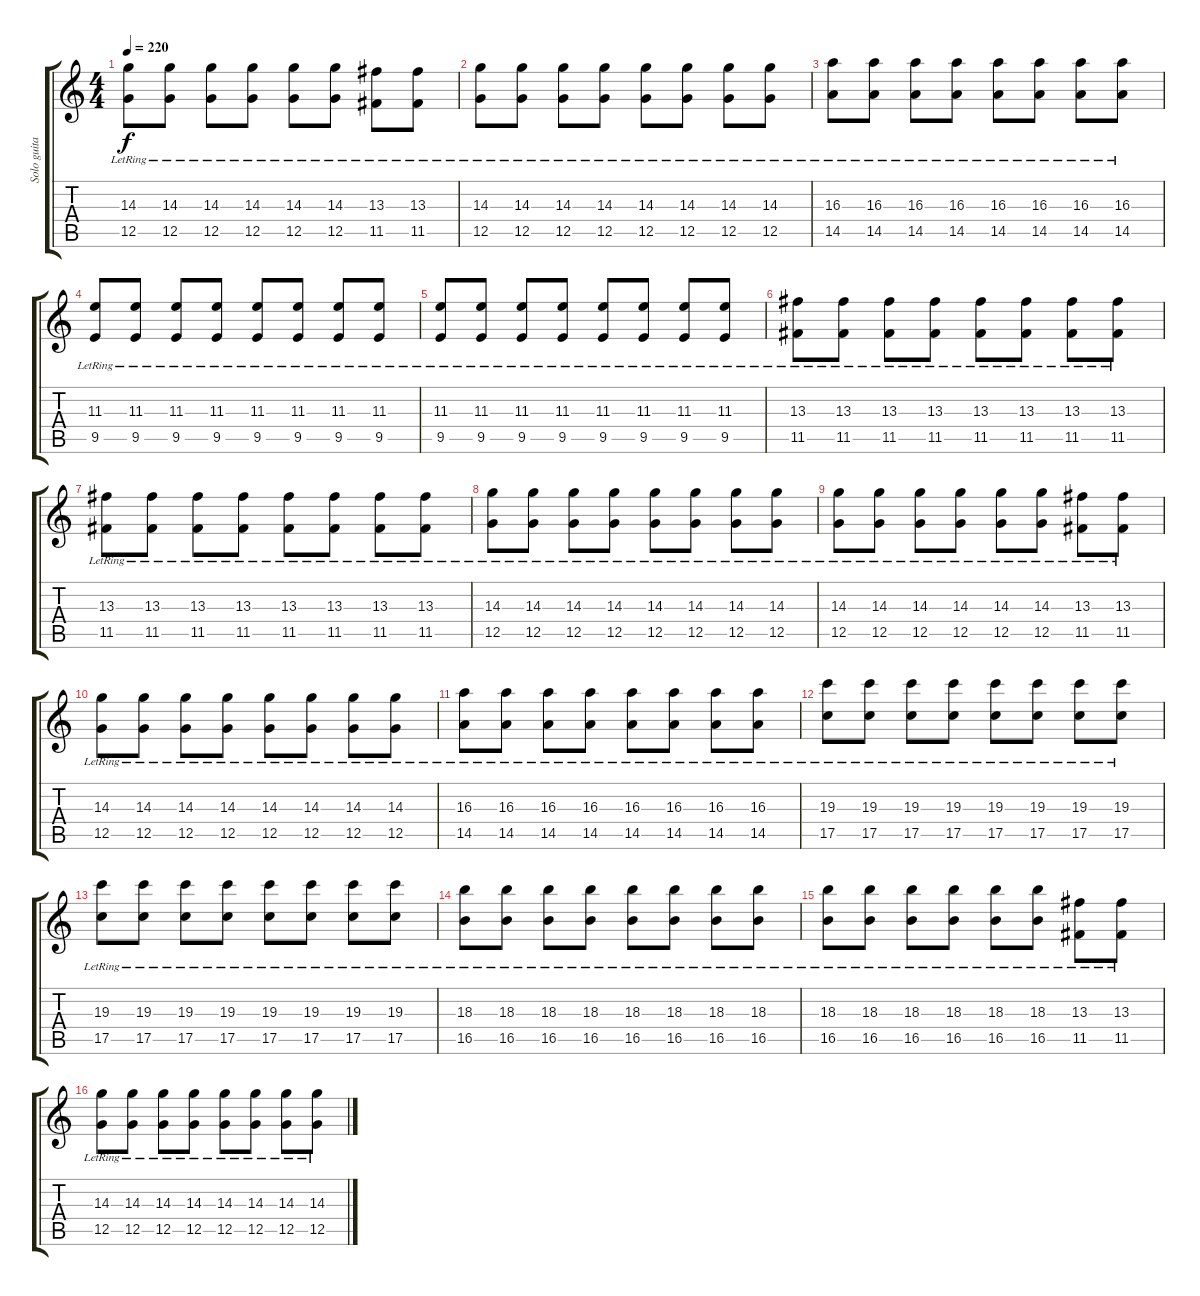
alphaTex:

\track ("Solo guitar" "Solo guita") {instrument distortionguitar}
\staff {score tabs}
\tuning (D4 A3 F3 C3 G2 C2) {hide}
\ts (4 4)
\tempo 220
\clef g2
\ks c
(14.3{lr} 12.5{lr}).8{dy f} (14.3{lr} 12.5{lr}).8 (14.3{lr} 12.5{lr}).8 (14.3{lr} 12.5{lr}).8 (14.3{lr} 12.5{lr}).8 (14.3{lr} 12.5{lr}).8 (13.3{lr} 11.5{lr}).8 (13.3{lr} 11.5{lr}).8 |
(14.3{lr} 12.5{lr}).8 (14.3{lr} 12.5{lr}).8 (14.3{lr} 12.5{lr}).8 (14.3{lr} 12.5{lr}).8 (14.3{lr} 12.5{lr}).8 (14.3{lr} 12.5{lr}).8 (14.3{lr} 12.5{lr}).8 (14.3{lr} 12.5{lr}).8 |
(16.3{lr} 14.5{lr}).8 (16.3{lr} 14.5{lr}).8 (16.3{lr} 14.5{lr}).8 (16.3{lr} 14.5{lr}).8 (16.3{lr} 14.5{lr}).8 (16.3{lr} 14.5{lr}).8 (16.3{lr} 14.5{lr}).8 (16.3{lr} 14.5{lr}).8 |
(11.3{lr} 9.5{lr}).8 (11.3{lr} 9.5{lr}).8 (11.3{lr} 9.5{lr}).8 (11.3{lr} 9.5{lr}).8 (11.3{lr} 9.5{lr}).8 (11.3{lr} 9.5{lr}).8 (11.3{lr} 9.5{lr}).8 (11.3{lr} 9.5{lr}).8 |
(11.3{lr} 9.5{lr}).8 (11.3{lr} 9.5{lr}).8 (11.3{lr} 9.5{lr}).8 (11.3{lr} 9.5{lr}).8 (11.3{lr} 9.5{lr}).8 (11.3{lr} 9.5{lr}).8 (11.3{lr} 9.5{lr}).8 (11.3{lr} 9.5{lr}).8 |
(13.3{lr} 11.5{lr}).8 (13.3{lr} 11.5{lr}).8 (13.3{lr} 11.5{lr}).8 (13.3{lr} 11.5{lr}).8 (13.3{lr} 11.5{lr}).8 (13.3{lr} 11.5{lr}).8 (13.3{lr} 11.5{lr}).8 (13.3{lr} 11.5{lr}).8 |
(13.3{lr} 11.5{lr}).8 (13.3{lr} 11.5{lr}).8 (13.3{lr} 11.5{lr}).8 (13.3{lr} 11.5{lr}).8 (13.3{lr} 11.5{lr}).8 (13.3{lr} 11.5{lr}).8 (13.3{lr} 11.5{lr}).8 (13.3{lr} 11.5{lr}).8 |
(14.3{lr} 12.5{lr}).8 (14.3{lr} 12.5{lr}).8 (14.3{lr} 12.5{lr}).8 (14.3{lr} 12.5{lr}).8 (14.3{lr} 12.5{lr}).8 (14.3{lr} 12.5{lr}).8 (14.3{lr} 12.5{lr}).8 (14.3{lr} 12.5{lr}).8 |
(14.3{lr} 12.5{lr}).8 (14.3{lr} 12.5{lr}).8 (14.3{lr} 12.5{lr}).8 (14.3{lr} 12.5{lr}).8 (14.3{lr} 12.5{lr}).8 (14.3{lr} 12.5{lr}).8 (13.3{lr} 11.5{lr}).8 (13.3{lr} 11.5{lr}).8 |
(14.3{lr} 12.5{lr}).8 (14.3{lr} 12.5{lr}).8 (14.3{lr} 12.5{lr}).8 (14.3{lr} 12.5{lr}).8 (14.3{lr} 12.5{lr}).8 (14.3{lr} 12.5{lr}).8 (14.3{lr} 12.5{lr}).8 (14.3{lr} 12.5{lr}).8 |
(16.3{lr} 14.5{lr}).8 (16.3{lr} 14.5{lr}).8 (16.3{lr} 14.5{lr}).8 (16.3{lr} 14.5{lr}).8 (16.3{lr} 14.5{lr}).8 (16.3{lr} 14.5{lr}).8 (16.3{lr} 14.5{lr}).8 (16.3{lr} 14.5{lr}).8 |
(19.3{lr} 17.5{lr}).8 (19.3{lr} 17.5{lr}).8 (19.3{lr} 17.5{lr}).8 (19.3{lr} 17.5{lr}).8 (19.3{lr} 17.5{lr}).8 (19.3{lr} 17.5{lr}).8 (19.3{lr} 17.5{lr}).8 (19.3{lr} 17.5{lr}).8 |
(19.3{lr} 17.5{lr}).8 (19.3{lr} 17.5{lr}).8 (19.3{lr} 17.5{lr}).8 (19.3{lr} 17.5{lr}).8 (19.3{lr} 17.5{lr}).8 (19.3{lr} 17.5{lr}).8 (19.3{lr} 17.5{lr}).8 (19.3{lr} 17.5{lr}).8 |
(18.3{lr} 16.5{lr}).8 (18.3{lr} 16.5{lr}).8 (18.3{lr} 16.5{lr}).8 (18.3{lr} 16.5{lr}).8 (18.3{lr} 16.5{lr}).8 (18.3{lr} 16.5{lr}).8 (18.3{lr} 16.5{lr}).8 (18.3{lr} 16.5{lr}).8 |
(18.3{lr} 16.5{lr}).8 (18.3{lr} 16.5{lr}).8 (18.3{lr} 16.5{lr}).8 (18.3{lr} 16.5{lr}).8 (18.3{lr} 16.5{lr}).8 (18.3{lr} 16.5{lr}).8 (13.3{lr} 11.5{lr}).8 (13.3{lr} 11.5{lr}).8 |
(14.3{lr} 12.5{lr}).8 (14.3{lr} 12.5{lr}).8 (14.3{lr} 12.5{lr}).8 (14.3{lr} 12.5{lr}).8 (14.3{lr} 12.5{lr}).8 (14.3{lr} 12.5{lr}).8 (14.3{lr} 12.5{lr}).8 (14.3{lr} 12.5{lr}).8
